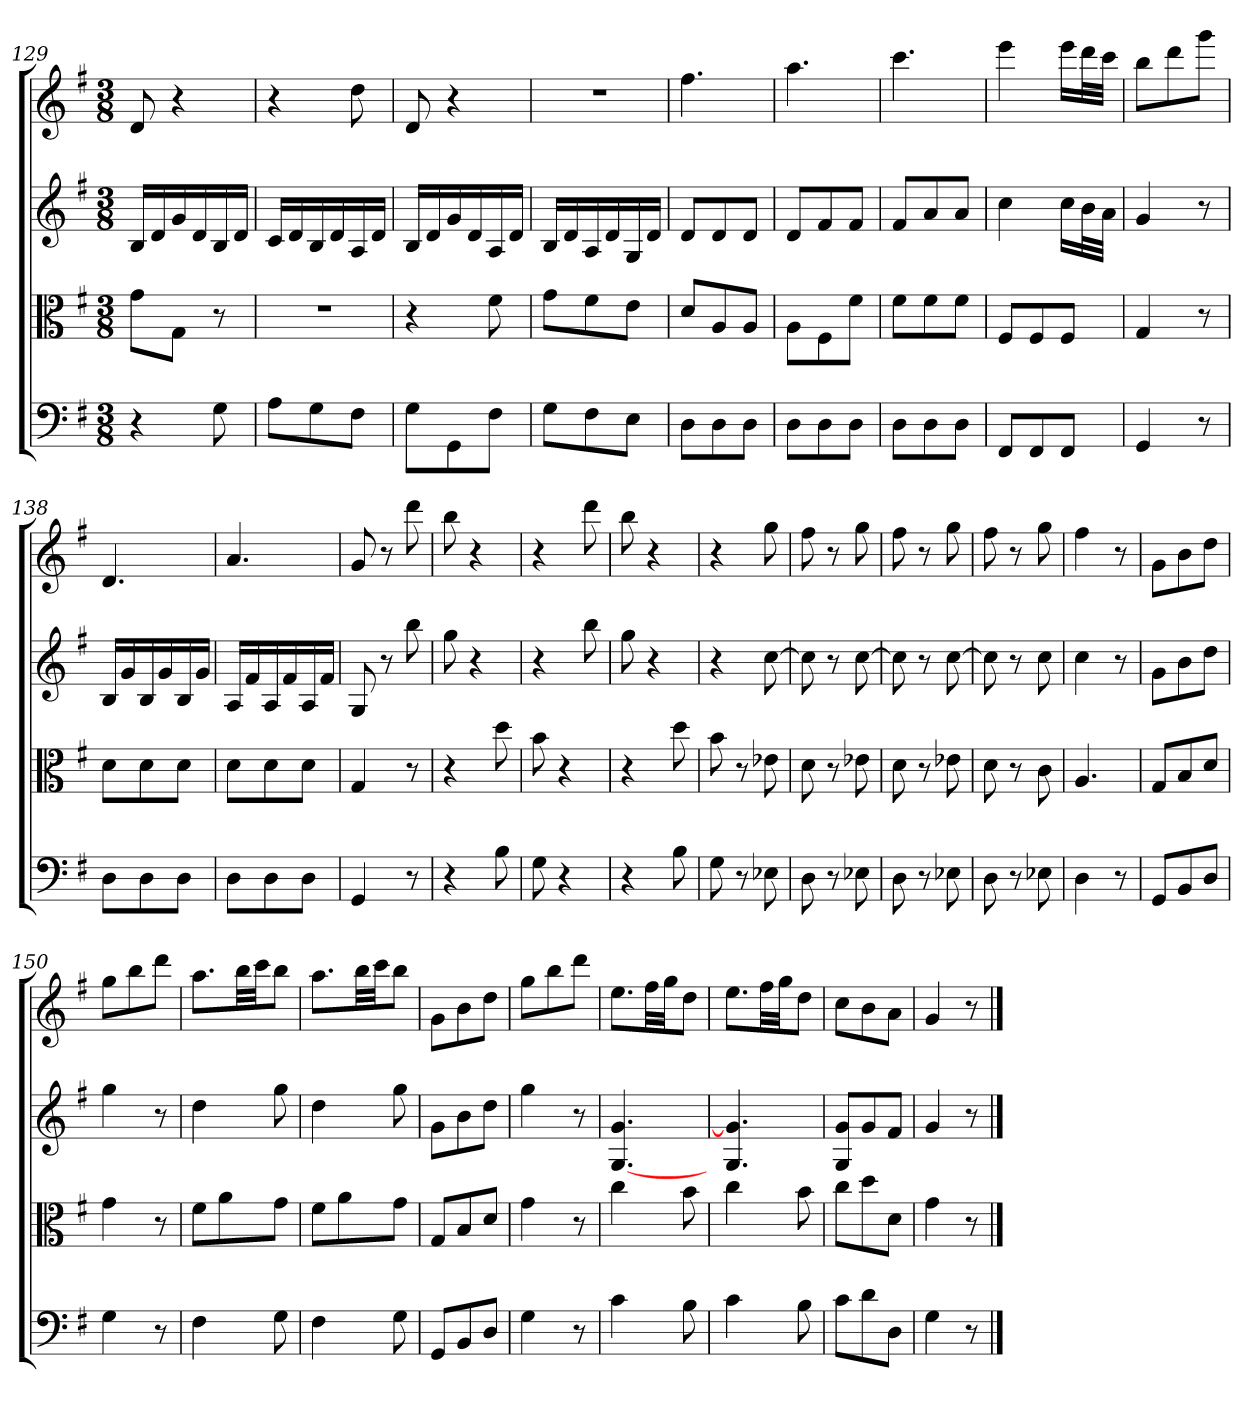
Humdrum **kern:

**kern	**kern	**kern	**kern
*part4	*part3	*part2	*part1
*staff4	*staff3	*staff2	*staff1
*clefF4	*clefC3	*	*
*k[f#]	*k[f#]	*k[f#]	*k[f#]
*G:	*G:	*G:	*G:
*M3/8	*M3/8	*M3/8	*M3/8
=129	=129	=129	=129
4r	8g\L	16BLL	8d
.	.	16d	.
.	8G\J	16g	4r
.	.	16d	.
8G	8r	16B	.
.	.	16dJJ	.
=130	=130	=130	=130
8A\L	4.r	16cLL	4r
.	.	16d	.
8G\	.	16B	.
.	.	16d	.
8F#\J	.	16A	8dd
.	.	16dJJ	.
=131	=131	=131	=131
8G\L	4r	16BLL	8d
.	.	16d	.
8GG\	.	16g	4r
.	.	16d	.
8F#\J	8f#	16A	.
.	.	16dJJ	.
=132	=132	=132	=132
8G\L	8g\L	16BLL	4.r
.	.	16d	.
8F#\	8f#\	16A	.
.	.	16d	.
8E\J	8e\J	16G	.
.	.	16dJJ	.
=133	=133	=133	=133
8D\L	8d/L	8dL	4.ff#
8D\	8A/	8d	.
8D\J	8A/J	8dJ	.
=134	=134	=134	=134
8D\L	8A\L	8dL	4.aa
8D\	8F#\	8f#	.
8D\J	8f#\J	8f#J	.
=135	=135	=135	=135
8D\L	8f#\L	8f#L	4.ccc
8D\	8f#\	8a	.
8D\J	8f#\J	8aJ	.
=136	=136	=136	=136
8FF#/L	8F#/L	4cc	4eee
8FF#/	8F#/	.	.
8FF#/J	8F#/J	16ccLL	16eeeLL
.	.	32bL	32dddL
.	.	32aJJJ	32cccJJJ
=137	=137	=137	=137
4GG	4G	4g	8bbL
.	.	.	8ddd
8r	8r	8r	8gggJ
=138	=138	=138	=138
8D\L	8d\L	16BLL	4.d
.	.	16g	.
8D\	8d\	16B	.
.	.	16g	.
8D\J	8d\J	16B	.
.	.	16gJJ	.
=139	=139	=139	=139
8D\L	8d\L	16ALL	4.a
.	.	16f#	.
8D\	8d\	16A	.
.	.	16f#	.
8D\J	8d\J	16A	.
.	.	16f#JJ	.
=140	=140	=140	=140
4GG	4G	8G	8g
.	.	8r	8r
8r	8r	8bb	8ddd
=141	=141	=141	=141
4r	4r	8gg	8bb
.	.	4r	4r
8B	8dd	.	.
=142	=142	=142	=142
8G	8b	4r	4r
4r	4r	.	.
.	.	8bb	8ddd
=143	=143	=143	=143
4r	4r	8gg	8bb
.	.	4r	4r
8B	8dd	.	.
=144	=144	=144	=144
8G	8b	4r	4r
8r	8r	.	.
8E-X	8e-X	[8cc	8gg
=145	=145	=145	=145
8D	8d	8cc]	8ff#
8r	8r	8r	8r
8E-X	8e-X	[8cc	8gg
=146	=146	=146	=146
8D	8d	8cc]	8ff#
8r	8r	8r	8r
8E-X	8e-X	[8cc	8gg
=147	=147	=147	=147
8D	8d	8cc]	8ff#
8r	8r	8r	8r
8E-X	8c	8cc	8gg
=148	=148	=148	=148
4D	4.A	4cc	4ff#
8r	.	8r	8r
=149	=149	=149	=149
8GG/L	8G/L	8gL	8gL
8BB/	8B/	8b	8b
8D/J	8d/J	8ddJ	8ddJ
=150	=150	=150	=150
4G	4g	4gg	8ggL
.	.	.	8bb
8r	8r	8r	8dddJ
=151	=151	=151	=151
4F#	8f#\L	4dd	8.aaL
.	8a\	.	.
.	.	.	32bbLL
.	.	.	32cccJJ
8G	8g\J	8gg	8bbJ
=152	=152	=152	=152
4F#	8f#\L	4dd	8.aaL
.	8a\	.	.
.	.	.	32bbLL
.	.	.	32cccJJ
8G	8g\J	8gg	8bbJ
=153	=153	=153	=153
8GG/L	8G/L	8gL	8gL
8BB/	8B/	8b	8b
8D/J	8d/J	8ddJ	8ddJ
=154	=154	=154	=154
4G	4g	4gg	8ggL
.	.	.	8bb
8r	8r	8r	8dddJ
=155	=155	=155	=155
4c	4cc	[4.G 4.g	8.eeL
.	.	.	32ff#LL
.	.	.	32ggJJ
8B	8b	.	8ddJ
=156	=156	=156	=156
4c	4cc	4.G 4.g]	8.eeL
.	.	.	32ff#LL
.	.	.	32ggJJ
8B	8b	.	8ddJ
=157	=157	=157	=157
8c\L	8cc\L	8G 8gL	8ccL
8d\	8dd\	8g	8b
8D\J	8d\J	8f#J	8aJ
=158	=158	=158	=158
4G	4g	4g	4g
8r	8r	8r	8r
==	==	==	==
*-	*-	*-	*-
